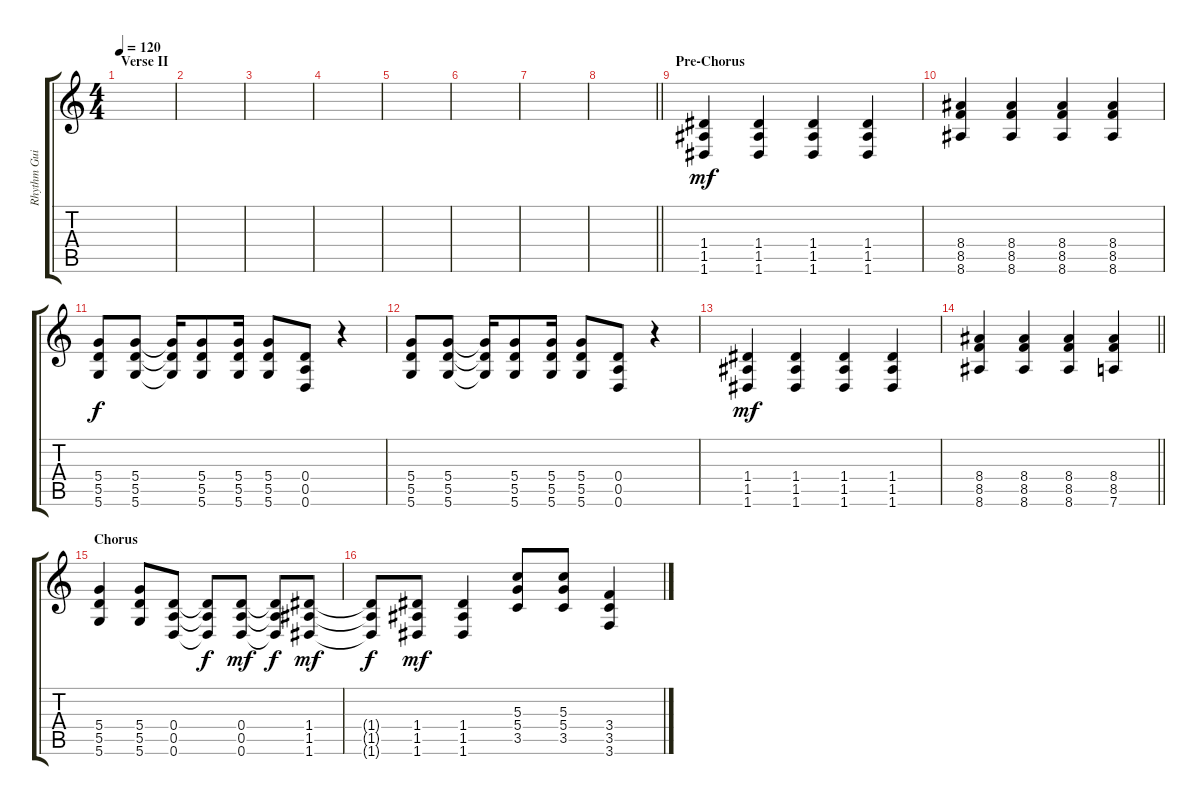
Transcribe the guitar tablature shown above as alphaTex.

\track ("Rhythm Guitar II" "Rhythm Gui") {instrument distortionguitar}
\staff {score tabs}
\tuning (E4 B3 G3 D3 A2 D2) {hide}
\ts (4 4)
\section ("" "Verse II")
\tempo 120
\clef g2
\ks c
|
|
|
|
|
|
|
\barLineRight lightlight
|
\section ("" "Pre-Chorus")
(1.4 1.5 1.6).4{dy mf} (1.4 1.5 1.6).4 (1.4 1.5 1.6).4 (1.4 1.5 1.6).4 |
(8.4 8.5 8.6).4 (8.4 8.5 8.6).4 (8.4 8.5 8.6).4 (8.4 8.5 8.6).4 |
(5.4 5.5 5.6).8{dy f} (5.4 5.5 5.6).8 (5.4{t} 5.5{t} 5.6{t}).16 (5.4 5.5 5.6).8 (5.4 5.5 5.6).16 (5.4 5.5 5.6).8 (0.4 0.5 0.6).8 r.4 |
(5.4 5.5 5.6).8 (5.4 5.5 5.6).8 (5.4{t} 5.5{t} 5.6{t}).16 (5.4 5.5 5.6).8 (5.4 5.5 5.6).16 (5.4 5.5 5.6).8 (0.4 0.5 0.6).8 r.4 |
(1.4 1.5 1.6).4{dy mf} (1.4 1.5 1.6).4 (1.4 1.5 1.6).4 (1.4 1.5 1.6).4 |
\barLineRight lightlight
(8.4 8.5 8.6).4 (8.4 8.5 8.6).4 (8.4 8.5 8.6).4 (8.4 8.5 7.6).4 |
\section ("" "Chorus")
(5.4 5.5 5.6).4 (5.4 5.5 5.6).8 (0.4 0.5 0.6).8 (0.4{t} 0.5{t} 0.6{t}).8{dy f} (0.4 0.5 0.6).8{dy mf} (0.4{t} 0.5{t} 0.6{t}).8{dy f} (1.4 1.5 1.6).8{dy mf} |
(1.4{t} 1.5{t} 1.6{t}).8{dy f} (1.4 1.5 1.6).8{dy mf} (1.4 1.5 1.6).4 (5.3 5.4 3.5).8 (5.3 5.4 3.5).8 (3.4 3.5 3.6).4
